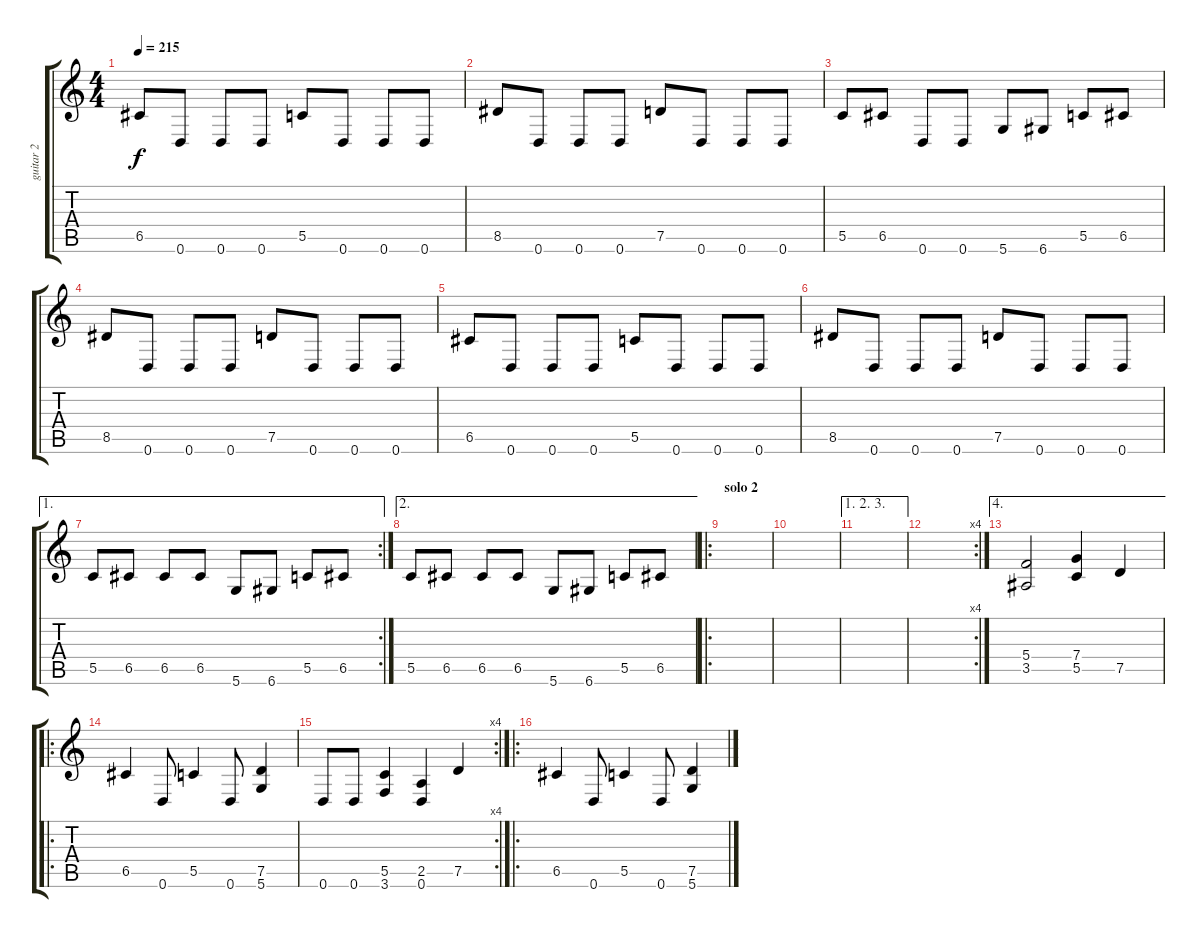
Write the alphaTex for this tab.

\track ("guitar 2" "guitar 2") {instrument distortionguitar}
\staff {score tabs}
\tuning (D4 A3 F3 C3 G2 D2) {hide}
\ts (4 4)
\tempo 215
\clef g2
\ks c
6.5.8{dy f} 0.6.8 0.6.8 0.6.8 5.5.8 0.6.8 0.6.8 0.6.8 |
8.5.8 0.6.8 0.6.8 0.6.8 7.5.8 0.6.8 0.6.8 0.6.8 |
5.5.8 6.5.8 0.6.8 0.6.8 5.6.8 6.6.8 5.5.8 6.5.8 |
8.5.8 0.6.8 0.6.8 0.6.8 7.5.8 0.6.8 0.6.8 0.6.8 |
6.5.8 0.6.8 0.6.8 0.6.8 5.5.8 0.6.8 0.6.8 0.6.8 |
8.5.8 0.6.8 0.6.8 0.6.8 7.5.8 0.6.8 0.6.8 0.6.8 |
\ae 1
\rc 2
5.5.8 6.5.8 6.5.8 6.5.8 5.6.8 6.6.8 5.5.8 6.5.8 |
\ae 2
5.5.8 6.5.8 6.5.8 6.5.8 5.6.8 6.6.8 5.5.8 6.5.8 |
\ro
\section ("" "solo 2")
|
|
\ae (1 2 3)
|
\rc 4
|
\ae 4
(5.4 3.5).2 (7.4 5.5).4 7.5.4 |
\ro
6.5.4{balance 1} 0.6.8 5.5.4 0.6.8 (7.5 5.6).4 |
\rc 4
0.6.8 0.6.8 (5.5 3.6).4 (2.5 0.6).4 7.5.4 |
\ro
\section ("" "")
6.5.4 0.6.8 5.5.4 0.6.8 (7.5 5.6).4
